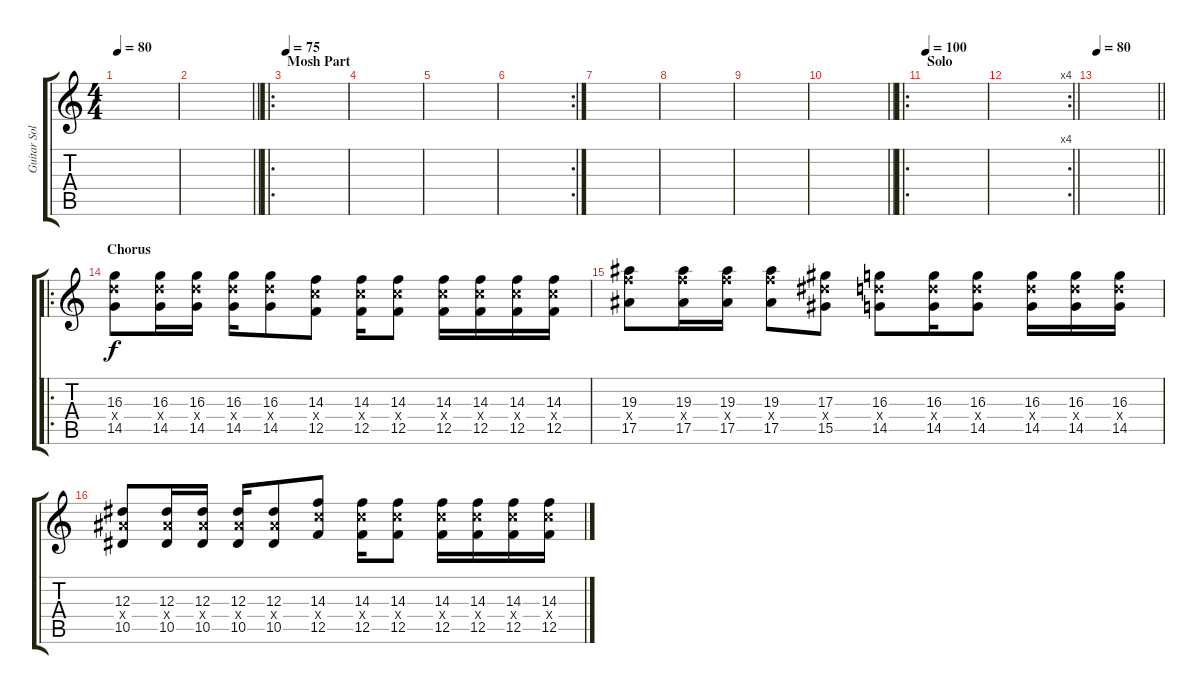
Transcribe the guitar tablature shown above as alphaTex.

\track ("Guitar Solo" "Guitar Sol") {instrument overdrivenguitar}
\staff {score tabs}
\tuning (C4 G3 Eb3 Bb2 F2 C2) {hide}
\ts (4 4)
\tempo 80
\clef g2
\ks c
|
\barLineRight lightlight
|
\ro
\section ("" "Mosh Part")
\tempo 75
|
|
|
\rc 2
|
|
|
|
\barLineRight lightlight
|
\ro
\section ("" "Solo")
\tempo 100
|
\rc 4
\barLineRight lightlight
|
\tempo 80
\barLineRight lightlight
|
\ro
\section ("" "Chorus")
(16.3 16.4{x} 14.5).8 (16.3 16.4{x} 14.5).16 (16.3 16.4{x} 14.5).16 (16.3 16.4{x} 14.5).16 (16.3 16.4{x} 14.5).8 (14.3 14.4{x} 12.5).8 (14.3 14.4{x} 12.5).16 (14.3 14.4{x} 12.5).8 (14.3 14.4{x} 12.5).16 (14.3 14.4{x} 12.5).16 (14.3 14.4{x} 12.5).16 (14.3 14.4{x} 12.5).16 |
(19.3 19.4{x} 17.5).8 (19.3 19.4{x} 17.5).16 (19.3 19.4{x} 17.5).16 (19.3 19.4{x} 17.5).8 (17.3 17.4{x} 15.5).8 (16.3 16.4{x} 14.5).8 (16.3 16.4{x} 14.5).16 (16.3 16.4{x} 14.5).8 (16.3 16.4{x} 14.5).16 (16.3 16.4{x} 14.5).16 (16.3 16.4{x} 14.5).16 |
(12.3 12.4{x} 10.5).8 (12.3 12.4{x} 10.5).16 (12.3 12.4{x} 10.5).16 (12.3 12.4{x} 10.5).16 (12.3 12.4{x} 10.5).8 (14.3 14.4{x} 12.5).8 (14.3 14.4{x} 12.5).16 (14.3 14.4{x} 12.5).8 (14.3 14.4{x} 12.5).16 (14.3 14.4{x} 12.5).16 (14.3 14.4{x} 12.5).16 (14.3 14.4{x} 12.5).16
